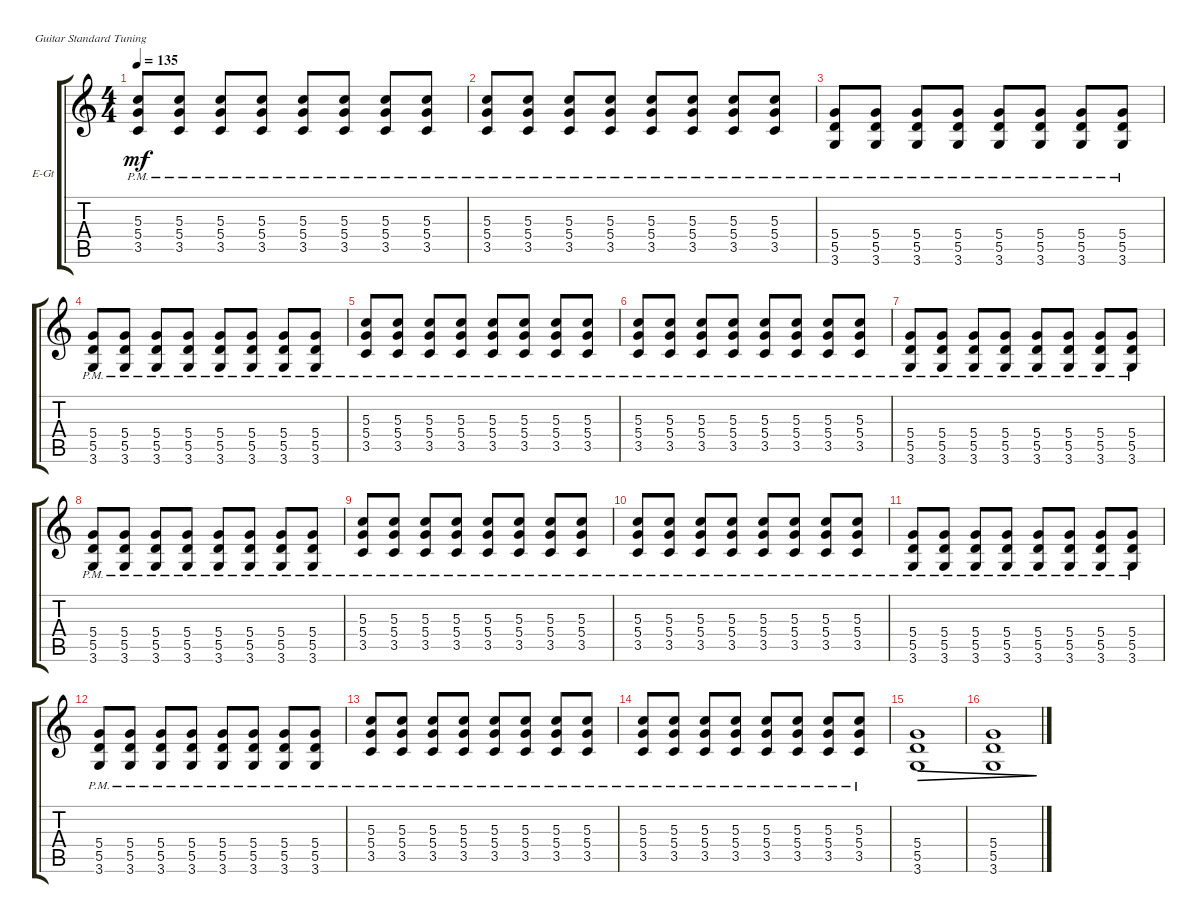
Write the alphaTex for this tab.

\defaultSystemsLayout 4
\bracketExtendMode groupsimilarinstruments
\firstSystemTrackNameOrientation horizontal
\otherSystemsTrackNameOrientation horizontal
\track ("Electric Guitar" "E-Gt") {instrument distortionguitar}
\staff {score tabs}
\tuning (E4 B3 G3 D3 A2 E2)
\ts (4 4)
\tempo 135
\clef g2
\ks c
(5.3{pm} 5.4{pm} 3.5{pm}).8{dy mf} (5.3{pm} 5.4{pm} 3.5{pm}).8 (5.3{pm} 5.4{pm} 3.5{pm}).8 (5.3{pm} 5.4{pm} 3.5{pm}).8 (5.3{pm} 5.4{pm} 3.5{pm}).8 (5.3{pm} 5.4{pm} 3.5{pm}).8 (5.3{pm} 5.4{pm} 3.5{pm}).8 (5.3{pm} 5.4{pm} 3.5{pm}).8 |
(5.3{pm} 5.4{pm} 3.5{pm}).8 (5.3{pm} 5.4{pm} 3.5{pm}).8 (5.3{pm} 5.4{pm} 3.5{pm}).8 (5.3{pm} 5.4{pm} 3.5{pm}).8 (5.3{pm} 5.4{pm} 3.5{pm}).8 (5.3{pm} 5.4{pm} 3.5{pm}).8 (5.3{pm} 5.4{pm} 3.5{pm}).8 (5.3{pm} 5.4{pm} 3.5{pm}).8 |
(5.4{pm} 5.5{pm} 3.6{pm}).8 (5.4{pm} 5.5{pm} 3.6{pm}).8 (5.4{pm} 5.5{pm} 3.6{pm}).8 (5.4{pm} 5.5{pm} 3.6{pm}).8 (5.4{pm} 5.5{pm} 3.6{pm}).8 (5.4{pm} 5.5{pm} 3.6{pm}).8 (5.4{pm} 5.5{pm} 3.6{pm}).8 (5.4{pm} 5.5{pm} 3.6{pm}).8 |
(5.4{pm} 5.5{pm} 3.6{pm}).8 (5.4{pm} 5.5{pm} 3.6{pm}).8 (5.4{pm} 5.5{pm} 3.6{pm}).8 (5.4{pm} 5.5{pm} 3.6{pm}).8 (5.4{pm} 5.5{pm} 3.6{pm}).8 (5.4{pm} 5.5{pm} 3.6{pm}).8 (5.4{pm} 5.5{pm} 3.6{pm}).8 (5.4{pm} 5.5{pm} 3.6{pm}).8 |
(5.3{pm} 5.4{pm} 3.5{pm}).8 (5.3{pm} 5.4{pm} 3.5{pm}).8 (5.3{pm} 5.4{pm} 3.5{pm}).8 (5.3{pm} 5.4{pm} 3.5{pm}).8 (5.3{pm} 5.4{pm} 3.5{pm}).8 (5.3{pm} 5.4{pm} 3.5{pm}).8 (5.3{pm} 5.4{pm} 3.5{pm}).8 (5.3{pm} 5.4{pm} 3.5{pm}).8 |
(5.3{pm} 5.4{pm} 3.5{pm}).8 (5.3{pm} 5.4{pm} 3.5{pm}).8 (5.3{pm} 5.4{pm} 3.5{pm}).8 (5.3{pm} 5.4{pm} 3.5{pm}).8 (5.3{pm} 5.4{pm} 3.5{pm}).8 (5.3{pm} 5.4{pm} 3.5{pm}).8 (5.3{pm} 5.4{pm} 3.5{pm}).8 (5.3{pm} 5.4{pm} 3.5{pm}).8 |
(5.4{pm} 5.5{pm} 3.6{pm}).8 (5.4{pm} 5.5{pm} 3.6{pm}).8 (5.4{pm} 5.5{pm} 3.6{pm}).8 (5.4{pm} 5.5{pm} 3.6{pm}).8 (5.4{pm} 5.5{pm} 3.6{pm}).8 (5.4{pm} 5.5{pm} 3.6{pm}).8 (5.4{pm} 5.5{pm} 3.6{pm}).8 (5.4{pm} 5.5{pm} 3.6{pm}).8 |
(5.4{pm} 5.5{pm} 3.6{pm}).8 (5.4{pm} 5.5{pm} 3.6{pm}).8 (5.4{pm} 5.5{pm} 3.6{pm}).8 (5.4{pm} 5.5{pm} 3.6{pm}).8 (5.4{pm} 5.5{pm} 3.6{pm}).8 (5.4{pm} 5.5{pm} 3.6{pm}).8 (5.4{pm} 5.5{pm} 3.6{pm}).8 (5.4{pm} 5.5{pm} 3.6{pm}).8 |
(5.3{pm} 5.4{pm} 3.5{pm}).8 (5.3{pm} 5.4{pm} 3.5{pm}).8 (5.3{pm} 5.4{pm} 3.5{pm}).8 (5.3{pm} 5.4{pm} 3.5{pm}).8 (5.3{pm} 5.4{pm} 3.5{pm}).8 (5.3{pm} 5.4{pm} 3.5{pm}).8 (5.3{pm} 5.4{pm} 3.5{pm}).8 (5.3{pm} 5.4{pm} 3.5{pm}).8 |
(5.3{pm} 5.4{pm} 3.5{pm}).8 (5.3{pm} 5.4{pm} 3.5{pm}).8 (5.3{pm} 5.4{pm} 3.5{pm}).8 (5.3{pm} 5.4{pm} 3.5{pm}).8 (5.3{pm} 5.4{pm} 3.5{pm}).8 (5.3{pm} 5.4{pm} 3.5{pm}).8 (5.3{pm} 5.4{pm} 3.5{pm}).8 (5.3{pm} 5.4{pm} 3.5{pm}).8 |
(5.4{pm} 5.5{pm} 3.6{pm}).8 (5.4{pm} 5.5{pm} 3.6{pm}).8 (5.4{pm} 5.5{pm} 3.6{pm}).8 (5.4{pm} 5.5{pm} 3.6{pm}).8 (5.4{pm} 5.5{pm} 3.6{pm}).8 (5.4{pm} 5.5{pm} 3.6{pm}).8 (5.4{pm} 5.5{pm} 3.6{pm}).8 (5.4{pm} 5.5{pm} 3.6{pm}).8 |
(5.4{pm} 5.5{pm} 3.6{pm}).8 (5.4{pm} 5.5{pm} 3.6{pm}).8 (5.4{pm} 5.5{pm} 3.6{pm}).8 (5.4{pm} 5.5{pm} 3.6{pm}).8 (5.4{pm} 5.5{pm} 3.6{pm}).8 (5.4{pm} 5.5{pm} 3.6{pm}).8 (5.4{pm} 5.5{pm} 3.6{pm}).8 (5.4{pm} 5.5{pm} 3.6{pm}).8 |
(5.3{pm} 5.4{pm} 3.5{pm}).8 (5.3{pm} 5.4{pm} 3.5{pm}).8 (5.3{pm} 5.4{pm} 3.5{pm}).8 (5.3{pm} 5.4{pm} 3.5{pm}).8 (5.3{pm} 5.4{pm} 3.5{pm}).8 (5.3{pm} 5.4{pm} 3.5{pm}).8 (5.3{pm} 5.4{pm} 3.5{pm}).8 (5.3{pm} 5.4{pm} 3.5{pm}).8 |
(5.3{pm} 5.4{pm} 3.5{pm}).8 (5.3{pm} 5.4{pm} 3.5{pm}).8 (5.3{pm} 5.4{pm} 3.5{pm}).8 (5.3{pm} 5.4{pm} 3.5{pm}).8 (5.3{pm} 5.4{pm} 3.5{pm}).8 (5.3{pm} 5.4{pm} 3.5{pm}).8 (5.3{pm} 5.4{pm} 3.5{pm}).8 (5.3{pm} 5.4{pm} 3.5{pm}).8 |
(5.4 5.5 3.6).1{dec} |
(5.4 5.5 3.6).1{dec}
